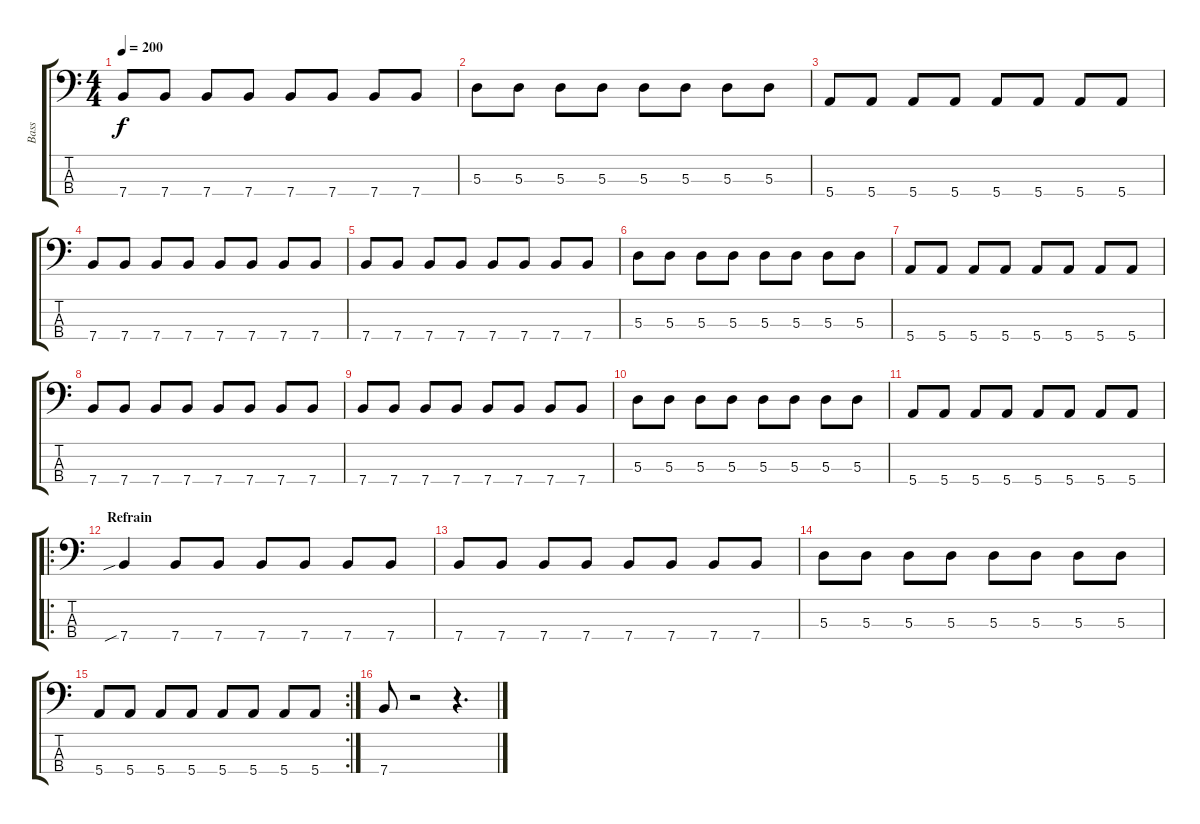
\track ("Bass" "Bass") {instrument electricbassfinger}
\staff {score tabs}
\tuning (G2 D2 A1 E1) {hide}
\ts (4 4)
\tempo 200
\clef f4
\ks c
7.4.8{dy f} 7.4.8 7.4.8 7.4.8 7.4.8 7.4.8 7.4.8 7.4.8 |
5.3.8 5.3.8 5.3.8 5.3.8 5.3.8 5.3.8 5.3.8 5.3.8 |
5.4.8 5.4.8 5.4.8 5.4.8 5.4.8 5.4.8 5.4.8 5.4.8 |
7.4.8 7.4.8 7.4.8 7.4.8 7.4.8 7.4.8 7.4.8 7.4.8 |
7.4.8 7.4.8 7.4.8 7.4.8 7.4.8 7.4.8 7.4.8 7.4.8 |
5.3.8 5.3.8 5.3.8 5.3.8 5.3.8 5.3.8 5.3.8 5.3.8 |
5.4.8 5.4.8 5.4.8 5.4.8 5.4.8 5.4.8 5.4.8 5.4.8 |
7.4.8 7.4.8 7.4.8 7.4.8 7.4.8 7.4.8 7.4.8 7.4.8 |
7.4.8 7.4.8 7.4.8 7.4.8 7.4.8 7.4.8 7.4.8 7.4.8 |
5.3.8 5.3.8 5.3.8 5.3.8 5.3.8 5.3.8 5.3.8 5.3.8 |
5.4.8 5.4.8 5.4.8 5.4.8 5.4.8 5.4.8 5.4.8 5.4.8 |
\ro
\section ("" "Refrain")
7.4{sib}.4 7.4.8 7.4.8 7.4.8 7.4.8 7.4.8 7.4.8 |
7.4.8 7.4.8 7.4.8 7.4.8 7.4.8 7.4.8 7.4.8 7.4.8 |
5.3.8 5.3.8 5.3.8 5.3.8 5.3.8 5.3.8 5.3.8 5.3.8 |
\rc 2
5.4.8 5.4.8 5.4.8 5.4.8 5.4.8 5.4.8 5.4.8 5.4.8 |
7.4.8 r.2 r.4{d}
